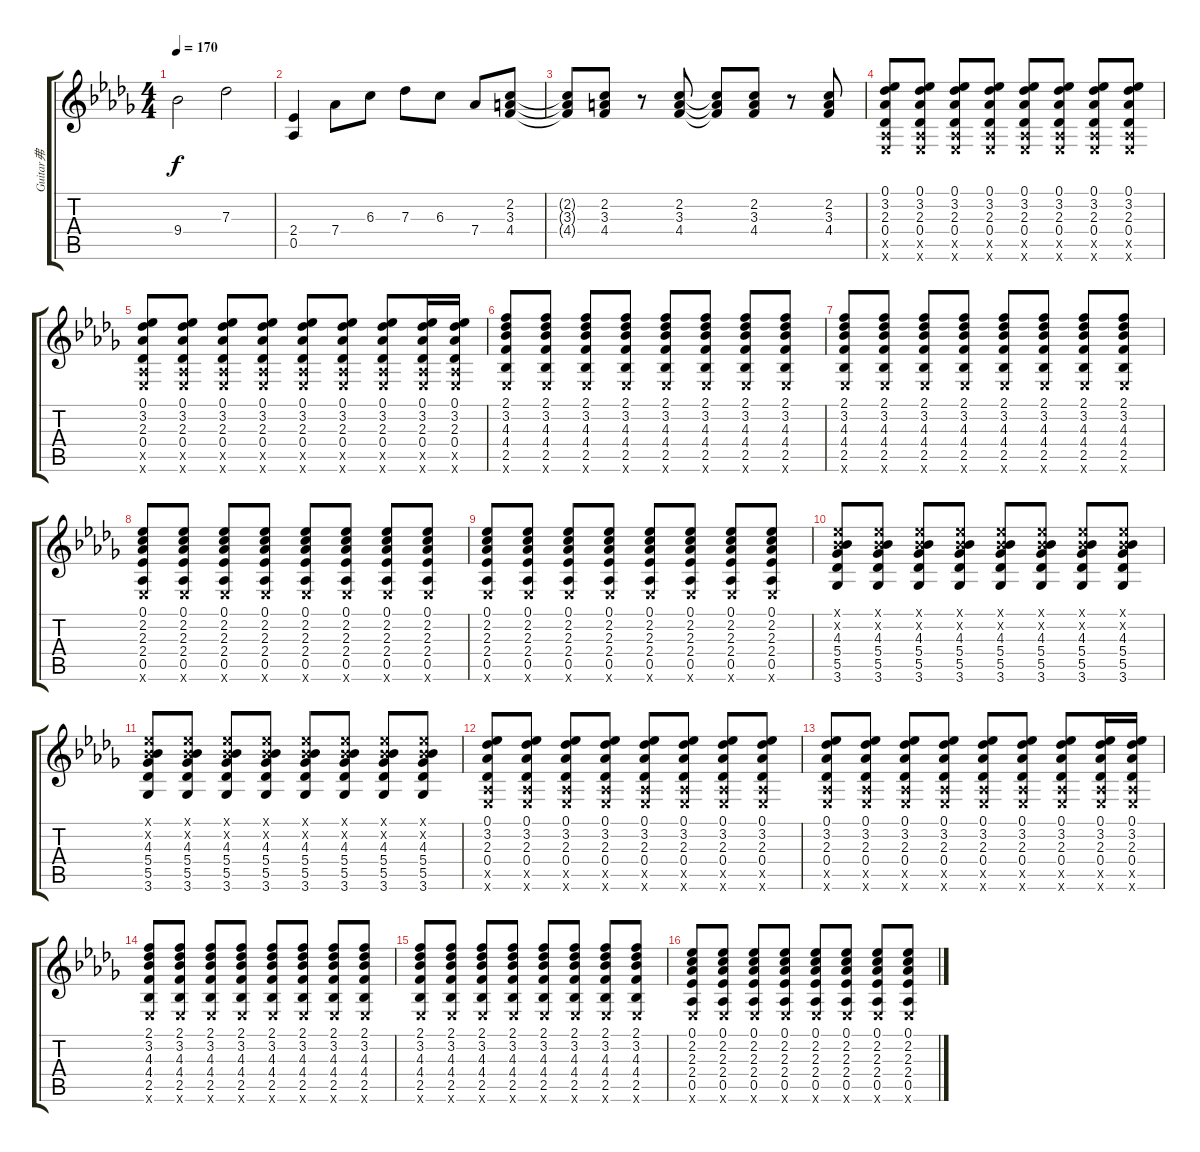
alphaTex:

\track ("Guitar弗" "Guitar弗") {instrument distortionguitar}
\staff {score tabs}
\tuning (Eb4 Bb3 Gb3 Db3 Ab2 Eb2) {hide}
\ts (4 4)
\tempo 170
\clef g2
\ks db
9.4.2{dy f} 7.3.2 |
(2.4 0.5).4 7.4.8 6.3.8 7.3.8 6.3.8 7.4.8 (2.2 3.3 4.4).8 |
(2.2{t} 3.3{t} 4.4{t}).8 (2.2 3.3 4.4).8 r.8 (2.2 3.3 4.4).8 (2.2{t} 3.3{t} 4.4{t}).8 (2.2 3.3 4.4).8 r.8 (2.2 3.3 4.4).8 |
(0.1 3.2 2.3 0.4 0.5{x} 0.6{x}).8 (0.1 3.2 2.3 0.4 0.5{x} 0.6{x}).8 (0.1 3.2 2.3 0.4 0.5{x} 0.6{x}).8 (0.1 3.2 2.3 0.4 0.5{x} 0.6{x}).8 (0.1 3.2 2.3 0.4 0.5{x} 0.6{x}).8 (0.1 3.2 2.3 0.4 0.5{x} 0.6{x}).8 (0.1 3.2 2.3 0.4 0.5{x} 0.6{x}).8 (0.1 3.2 2.3 0.4 0.5{x} 0.6{x}).8 |
(0.1 3.2 2.3 0.4 0.5{x} 0.6{x}).8 (0.1 3.2 2.3 0.4 0.5{x} 0.6{x}).8 (0.1 3.2 2.3 0.4 0.5{x} 0.6{x}).8 (0.1 3.2 2.3 0.4 0.5{x} 0.6{x}).8 (0.1 3.2 2.3 0.4 0.5{x} 0.6{x}).8 (0.1 3.2 2.3 0.4 0.5{x} 0.6{x}).8 (0.1 3.2 2.3 0.4 0.5{x} 0.6{x}).8 (0.1 3.2 2.3 0.4 0.5{x} 0.6{x}).16 (0.1 3.2 2.3 0.4 0.5{x} 0.6{x}).16 |
(2.1 3.2 4.3 4.4 2.5 0.6{x}).8 (2.1 3.2 4.3 4.4 2.5 0.6{x}).8 (2.1 3.2 4.3 4.4 2.5 0.6{x}).8 (2.1 3.2 4.3 4.4 2.5 0.6{x}).8 (2.1 3.2 4.3 4.4 2.5 0.6{x}).8 (2.1 3.2 4.3 4.4 2.5 0.6{x}).8 (2.1 3.2 4.3 4.4 2.5 0.6{x}).8 (2.1 3.2 4.3 4.4 2.5 0.6{x}).8 |
(2.1 3.2 4.3 4.4 2.5 0.6{x}).8 (2.1 3.2 4.3 4.4 2.5 0.6{x}).8 (2.1 3.2 4.3 4.4 2.5 0.6{x}).8 (2.1 3.2 4.3 4.4 2.5 0.6{x}).8 (2.1 3.2 4.3 4.4 2.5 0.6{x}).8 (2.1 3.2 4.3 4.4 2.5 0.6{x}).8 (2.1 3.2 4.3 4.4 2.5 0.6{x}).8 (2.1 3.2 4.3 4.4 2.5 0.6{x}).8 |
(0.1 2.2 2.3 2.4 0.5 0.6{x}).8 (0.1 2.2 2.3 2.4 0.5 0.6{x}).8 (0.1 2.2 2.3 2.4 0.5 0.6{x}).8 (0.1 2.2 2.3 2.4 0.5 0.6{x}).8 (0.1 2.2 2.3 2.4 0.5 0.6{x}).8 (0.1 2.2 2.3 2.4 0.5 0.6{x}).8 (0.1 2.2 2.3 2.4 0.5 0.6{x}).8 (0.1 2.2 2.3 2.4 0.5 0.6{x}).8 |
(0.1 2.2 2.3 2.4 0.5 0.6{x}).8 (0.1 2.2 2.3 2.4 0.5 0.6{x}).8 (0.1 2.2 2.3 2.4 0.5 0.6{x}).8 (0.1 2.2 2.3 2.4 0.5 0.6{x}).8 (0.1 2.2 2.3 2.4 0.5 0.6{x}).8 (0.1 2.2 2.3 2.4 0.5 0.6{x}).8 (0.1 2.2 2.3 2.4 0.5 0.6{x}).8 (0.1 2.2 2.3 2.4 0.5 0.6{x}).8 |
(0.1{x} 0.2{x} 4.3 5.4 5.5 3.6).8 (0.1{x} 0.2{x} 4.3 5.4 5.5 3.6).8 (0.1{x} 0.2{x} 4.3 5.4 5.5 3.6).8 (0.1{x} 0.2{x} 4.3 5.4 5.5 3.6).8 (0.1{x} 0.2{x} 4.3 5.4 5.5 3.6).8 (0.1{x} 0.2{x} 4.3 5.4 5.5 3.6).8 (0.1{x} 0.2{x} 4.3 5.4 5.5 3.6).8 (0.1{x} 0.2{x} 4.3 5.4 5.5 3.6).8 |
(0.1{x} 0.2{x} 4.3 5.4 5.5 3.6).8 (0.1{x} 0.2{x} 4.3 5.4 5.5 3.6).8 (0.1{x} 0.2{x} 4.3 5.4 5.5 3.6).8 (0.1{x} 0.2{x} 4.3 5.4 5.5 3.6).8 (0.1{x} 0.2{x} 4.3 5.4 5.5 3.6).8 (0.1{x} 0.2{x} 4.3 5.4 5.5 3.6).8 (0.1{x} 0.2{x} 4.3 5.4 5.5 3.6).8 (0.1{x} 0.2{x} 4.3 5.4 5.5 3.6).8 |
(0.1 3.2 2.3 0.4 0.5{x} 0.6{x}).8 (0.1 3.2 2.3 0.4 0.5{x} 0.6{x}).8 (0.1 3.2 2.3 0.4 0.5{x} 0.6{x}).8 (0.1 3.2 2.3 0.4 0.5{x} 0.6{x}).8 (0.1 3.2 2.3 0.4 0.5{x} 0.6{x}).8 (0.1 3.2 2.3 0.4 0.5{x} 0.6{x}).8 (0.1 3.2 2.3 0.4 0.5{x} 0.6{x}).8 (0.1 3.2 2.3 0.4 0.5{x} 0.6{x}).8 |
(0.1 3.2 2.3 0.4 0.5{x} 0.6{x}).8 (0.1 3.2 2.3 0.4 0.5{x} 0.6{x}).8 (0.1 3.2 2.3 0.4 0.5{x} 0.6{x}).8 (0.1 3.2 2.3 0.4 0.5{x} 0.6{x}).8 (0.1 3.2 2.3 0.4 0.5{x} 0.6{x}).8 (0.1 3.2 2.3 0.4 0.5{x} 0.6{x}).8 (0.1 3.2 2.3 0.4 0.5{x} 0.6{x}).8 (0.1 3.2 2.3 0.4 0.5{x} 0.6{x}).16 (0.1 3.2 2.3 0.4 0.5{x} 0.6{x}).16 |
(2.1 3.2 4.3 4.4 2.5 0.6{x}).8 (2.1 3.2 4.3 4.4 2.5 0.6{x}).8 (2.1 3.2 4.3 4.4 2.5 0.6{x}).8 (2.1 3.2 4.3 4.4 2.5 0.6{x}).8 (2.1 3.2 4.3 4.4 2.5 0.6{x}).8 (2.1 3.2 4.3 4.4 2.5 0.6{x}).8 (2.1 3.2 4.3 4.4 2.5 0.6{x}).8 (2.1 3.2 4.3 4.4 2.5 0.6{x}).8 |
(2.1 3.2 4.3 4.4 2.5 0.6{x}).8 (2.1 3.2 4.3 4.4 2.5 0.6{x}).8 (2.1 3.2 4.3 4.4 2.5 0.6{x}).8 (2.1 3.2 4.3 4.4 2.5 0.6{x}).8 (2.1 3.2 4.3 4.4 2.5 0.6{x}).8 (2.1 3.2 4.3 4.4 2.5 0.6{x}).8 (2.1 3.2 4.3 4.4 2.5 0.6{x}).8 (2.1 3.2 4.3 4.4 2.5 0.6{x}).8 |
(0.1 2.2 2.3 2.4 0.5 0.6{x}).8 (0.1 2.2 2.3 2.4 0.5 0.6{x}).8 (0.1 2.2 2.3 2.4 0.5 0.6{x}).8 (0.1 2.2 2.3 2.4 0.5 0.6{x}).8 (0.1 2.2 2.3 2.4 0.5 0.6{x}).8 (0.1 2.2 2.3 2.4 0.5 0.6{x}).8 (0.1 2.2 2.3 2.4 0.5 0.6{x}).8 (0.1 2.2 2.3 2.4 0.5 0.6{x}).8
